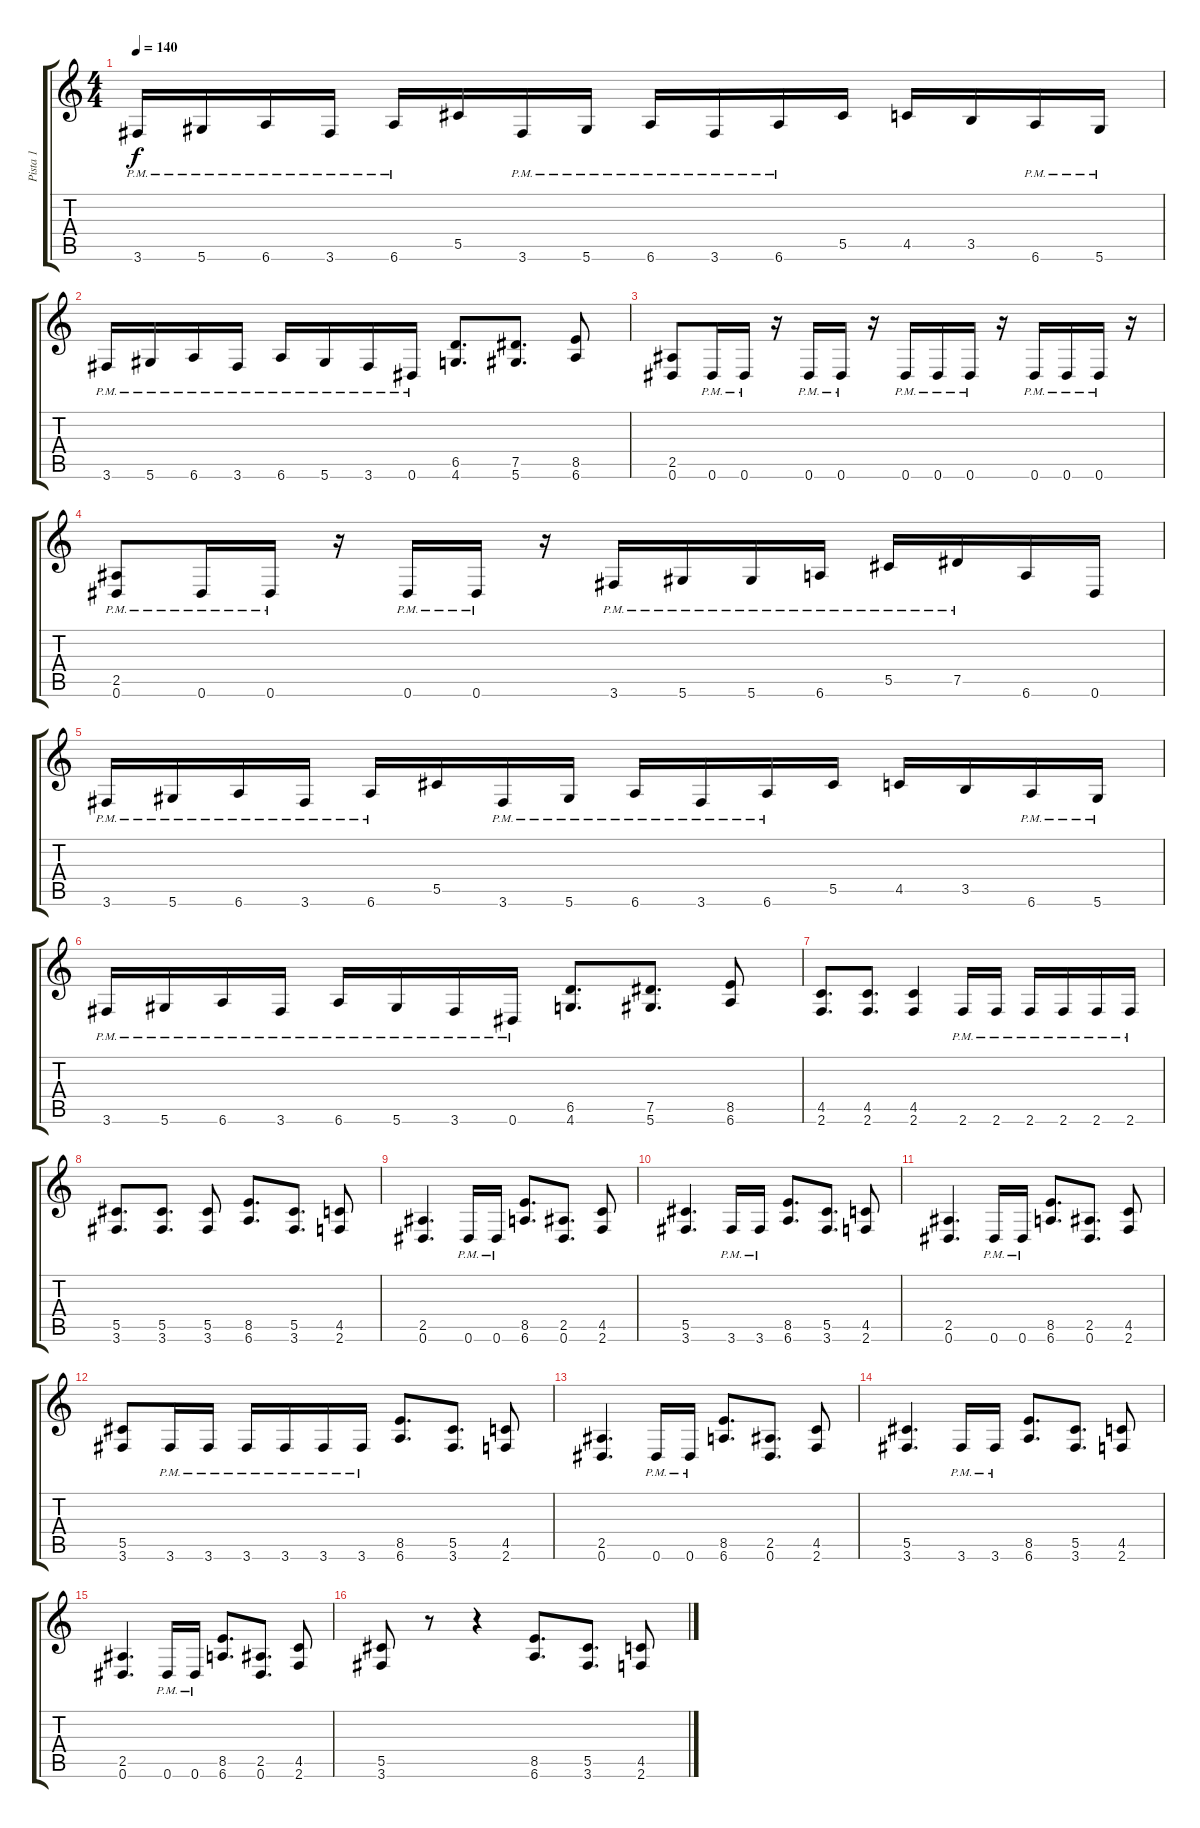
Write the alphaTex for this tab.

\track ("Pista 1" "Pista 1") {instrument overdrivenguitar}
\staff {score tabs}
\tuning (Eb4 Bb3 Gb3 Db3 Ab2 Eb2) {hide}
\ts (4 4)
\tempo 140
\clef g2
\ks c
3.6{pm}.16{dy f} 5.6{pm}.16 6.6{pm}.16 3.6{pm}.16 6.6{pm}.16 5.5.16 3.6{pm}.16 5.6{pm}.16 6.6{pm}.16 3.6{pm}.16 6.6{pm}.16 5.5.16 4.5.16 3.5.16 6.6{pm}.16 5.6{pm}.16 |
3.6{pm}.16 5.6{pm}.16 6.6{pm}.16 3.6{pm}.16 6.6{pm}.16 5.6{pm}.16 3.6{pm}.16 0.6{pm}.16 (6.5 4.6).8{d} (7.5 5.6).8{d} (8.5 6.6).8 |
(2.5 0.6).8 0.6{pm}.16 0.6{pm}.16 r.16 0.6{pm}.16 0.6{pm}.16 r.16 0.6{pm}.16 0.6{pm}.16 0.6{pm}.16 r.16 0.6{pm}.16 0.6{pm}.16 0.6{pm}.16 r.16 |
(2.5{pm} 0.6{pm}).8 0.6{pm}.16 0.6{pm}.16 r.16 0.6{pm}.16 0.6{pm}.16 r.16 3.6{pm}.16 5.6{pm}.16 5.6{pm}.16 6.6{pm}.16 5.5{pm}.16 7.5{pm}.16 6.6.16 0.6.16 |
3.6{pm}.16 5.6{pm}.16 6.6{pm}.16 3.6{pm}.16 6.6{pm}.16 5.5.16 3.6{pm}.16 5.6{pm}.16 6.6{pm}.16 3.6{pm}.16 6.6{pm}.16 5.5.16 4.5.16 3.5.16 6.6{pm}.16 5.6{pm}.16 |
3.6{pm}.16 5.6{pm}.16 6.6{pm}.16 3.6{pm}.16 6.6{pm}.16 5.6{pm}.16 3.6{pm}.16 0.6{pm}.16 (6.5 4.6).8{d} (7.5 5.6).8{d} (8.5 6.6).8 |
(4.5 2.6).8{d} (4.5 2.6).8{d} (4.5 2.6).4 2.6{pm}.16 2.6{pm}.16 2.6{pm}.16 2.6{pm}.16 2.6{pm}.16 2.6{pm}.16 |
(5.5 3.6).8{d} (5.5 3.6).8{d} (5.5 3.6).8 (8.5 6.6).8{d} (5.5 3.6).8{d} (4.5 2.6).8 |
(2.5 0.6).4{d} 0.6{pm}.16 0.6{pm}.16 (8.5 6.6).8{d} (2.5 0.6).8{d} (4.5 2.6).8 |
(5.5 3.6).4{d} 3.6{pm}.16 3.6{pm}.16 (8.5 6.6).8{d} (5.5 3.6).8{d} (4.5 2.6).8 |
(2.5 0.6).4{d} 0.6{pm}.16 0.6{pm}.16 (8.5 6.6).8{d} (2.5 0.6).8{d} (4.5 2.6).8 |
(5.5 3.6).8 3.6{pm}.16 3.6{pm}.16 3.6{pm}.16 3.6{pm}.16 3.6{pm}.16 3.6{pm}.16 (8.5 6.6).8{d} (5.5 3.6).8{d} (4.5 2.6).8 |
(2.5 0.6).4{d} 0.6{pm}.16 0.6{pm}.16 (8.5 6.6).8{d} (2.5 0.6).8{d} (4.5 2.6).8 |
(5.5 3.6).4{d} 3.6{pm}.16 3.6{pm}.16 (8.5 6.6).8{d} (5.5 3.6).8{d} (4.5 2.6).8 |
(2.5 0.6).4{d} 0.6{pm}.16 0.6{pm}.16 (8.5 6.6).8{d} (2.5 0.6).8{d} (4.5 2.6).8 |
(5.5 3.6).8 r.8 r.4 (8.5 6.6).8{d} (5.5 3.6).8{d} (4.5 2.6).8
